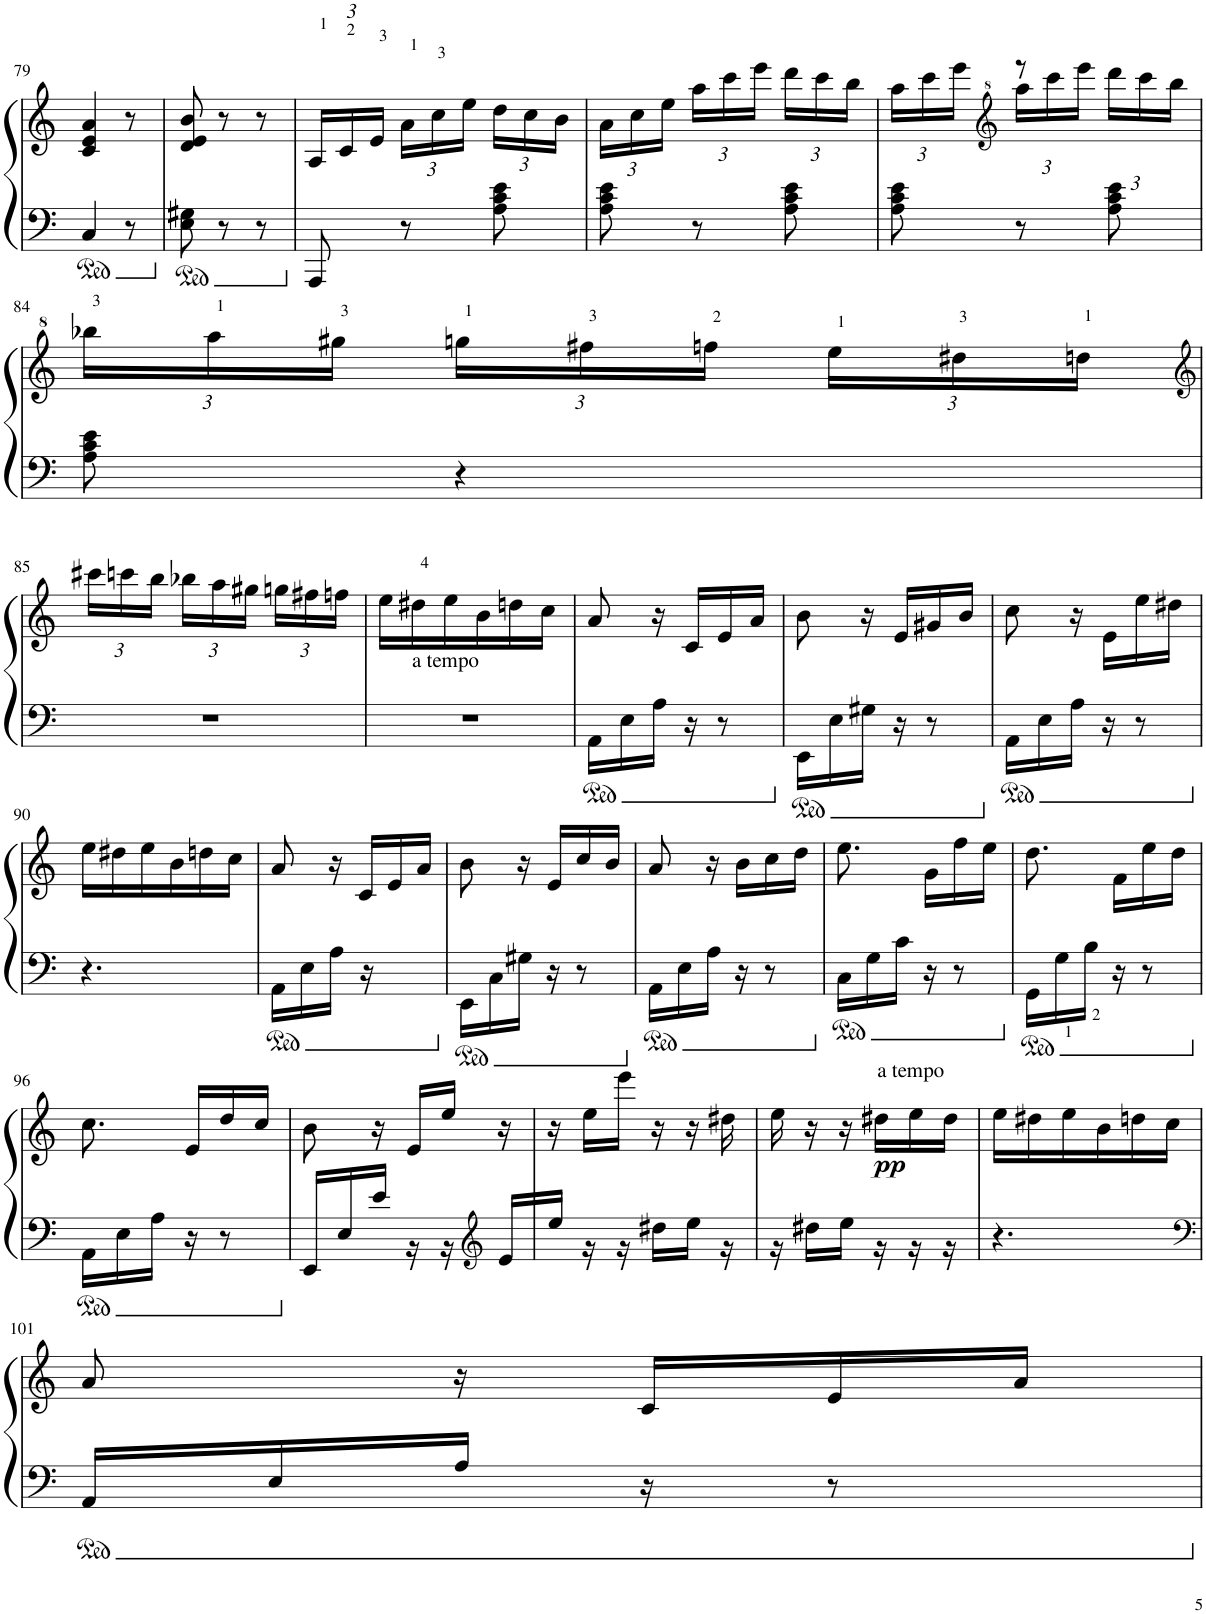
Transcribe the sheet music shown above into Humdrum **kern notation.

**kern	**kern	**dynam
*part1	*part1	*part1
*staff2	*staff1	*staff1/2
*I"Piano	*	*
*I'Pno	*	*
!!LO:PB:g=z
*clefF4	*clefG2	*
*k[]	*k[]	*
*M3/8	*M3/8	*
=79	=79	=79
4C/	4c/ 4e/ 4a/	.
8r	8r	.
=80	=80	=80
8E\ 8G#X\	8d/ 8e/ 8b/	.
8r	8r	.
8r	8r	.
=81	=81	=81
*	*Xbrackettup	*
8AAA/	24A/LL	.
.	24c/	.
.	24e/JJ	.
8r	24a\LL	.
.	24cc\	.
.	24ee\JJ	.
8A\ 8c\ 8e\	24dd\LL	.
.	24cc\	.
.	24b\JJ	.
=82	=82	=82
*	*^	*
8A\ 8c\ 8e\	24a\LL	8ryy	.
.	24cc\	.	.
.	24ee\JJ	.	.
8r	8ryy	24aa\LL	.
.	.	24ccc\	.
.	.	24eee\JJ	.
8A\ 8c\ 8e\	8ryy	24ddd\LL	.
.	.	24ccc\	.
.	.	24bb\JJ	.
=83	=83	=83	=83
8A\ 8c\ 8e\	24aa\LL	16ryy	.
.	24ccc\	.	.
.	.	32ryy	.
.	24eee\JJ	.	.
.	.	32ryy	.
*	*clefG^2	*	*
8r	8r	24aaa\LL	.
.	.	24cccc\	.
.	.	24eeee\JJ	.
8A\ 8c\ 8e\	8ryy	24dddd\LL	.
.	.	24cccc\	.
.	.	24bbb\JJ	.
!!LO:LB:g=z	!!
=84	=84	=84	=84
8A\ 8c\ 8e\	24bbb-X\LL	4.ryy	.
.	24aaa\	.	.
.	24ggg#X\JJ	.	.
4r	24gggn\LL	.	.
.	24fff#X\	.	.
.	24fffn\JJ	.	.
.	24eee\LL	.	.
.	24ddd#X\	.	.
.	24dddn\JJ	.	.
*	*v	*v	*
!!LO:LB:g=z
=85	=85	=85
*	*clefG2	*
4.r	24ccc#X\LL	.
.	24cccn\	.
.	24bb\JJ	.
.	24bb-X\LL	.
.	24aa\	.
.	24gg#X\JJ	.
.	24ggn\LL	.
.	24ff#X\	.
.	24ffn\JJ	.
=86	=86	=86
4.r	16ee\LL	.
!	!LO:TX:b:t=a tempo	!
.	16dd#X\	.
.	16ee\	.
.	16b\	.
.	16ddn\	.
.	16cc\JJ	.
=87	=87	=87
16AA\LL	8a/	.
16E\	.	.
16A\JJ	16r	.
16r	16c/LL	.
8r	16e/	.
.	16a/JJ	.
=88	=88	=88
16EE\LL	8b\	.
16E\	.	.
16G#X\JJ	16r	.
16r	16e/LL	.
8r	16g#X/	.
.	16b/JJ	.
=89	=89	=89
16AA\LL	8cc\	.
16E\	.	.
16A\JJ	16r	.
16r	16e\LL	.
8r	16ee\	.
.	16dd#X\JJ	.
!!LO:LB:g=z
=90	=90	=90
4.r	16ee\LL	.
.	16dd#X\	.
.	16ee\	.
.	16b\	.
.	16ddn\	.
.	16cc\JJ	.
=91	=91	=91
16AA\LL	8a/	.
16E\	.	.
16A\JJ	16r	.
16r	16c/LL	.
8ryy	16e/	.
.	16a/JJ	.
=92	=92	=92
16EE\LL	8b\	.
16C\	.	.
16G#X\JJ	16r	.
16r	16e/LL	.
8r	16cc/	.
.	16b/JJ	.
=93	=93	=93
16AA\LL	8a/	.
16E\	.	.
16A\JJ	16r	.
16r	16b\LL	.
8r	16cc\	.
.	16dd\JJ	.
=94	=94	=94
16C\LL	8.ee\	.
16G\	.	.
16c\JJ	.	.
16r	16g\LL	.
8r	16ff\	.
.	16ee\JJ	.
=95	=95	=95
16GG\LL	8.dd\	.
16G\	.	.
16B\JJ	.	.
16r	16f\LL	.
8r	16ee\	.
.	16dd\JJ	.
!!LO:LB:g=z
=96	=96	=96
16AA\LL	8.cc\	.
16E\	.	.
16A\JJ	.	.
16r	16e/LL	.
8r	16dd/	.
.	16cc/JJ	.
=97	=97	=97
*^	*	*
16EE/LL	16ryy	8b\	.
16E/	16ryy	.	.
16e/JJ	16ryy	16r	.
16ryy	16r	16e/LL	.
8ryy	16r	16ee/JJ	.
*clefG2	*	*	*
.	16e/LL	16r	.
=98	=98	=98	=98
4.ryy	16ee/JJ	16r	.
.	16r	16ee\LL	.
.	16r	16eee\JJ	.
.	16dd#X\LL	16r	.
.	16ee\JJ	16r	.
.	16r	16dd#X\	.
=99	=99	=99	=99
4.ryy	16r	16ee\	.
.	16dd#X\LL	16r	.
.	16ee\JJ	16r	.
!	!	!LO:TX:a:t=a tempo	!
!	!	!	!LO:DY:b
.	16r	16dd#X\LL	pp
.	16r	16ee\	.
.	16r	16dd#\JJ	.
*v	*v	*	*
=100	=100	=100
4.r	16ee\LL	.
.	16dd#X\	.
.	16ee\	.
.	16b\	.
.	16ddn\	.
.	16cc\JJ	.
!!LO:LB:g=z
=101	=101	=101
*clefF4	*	*
16AA/LL	8a/	.
16E/	.	.
16A/JJ	16r	.
16r	16c/LL	.
8r	16e/	.
.	16a/JJ	.
=	=	=
*-	*-	*-
